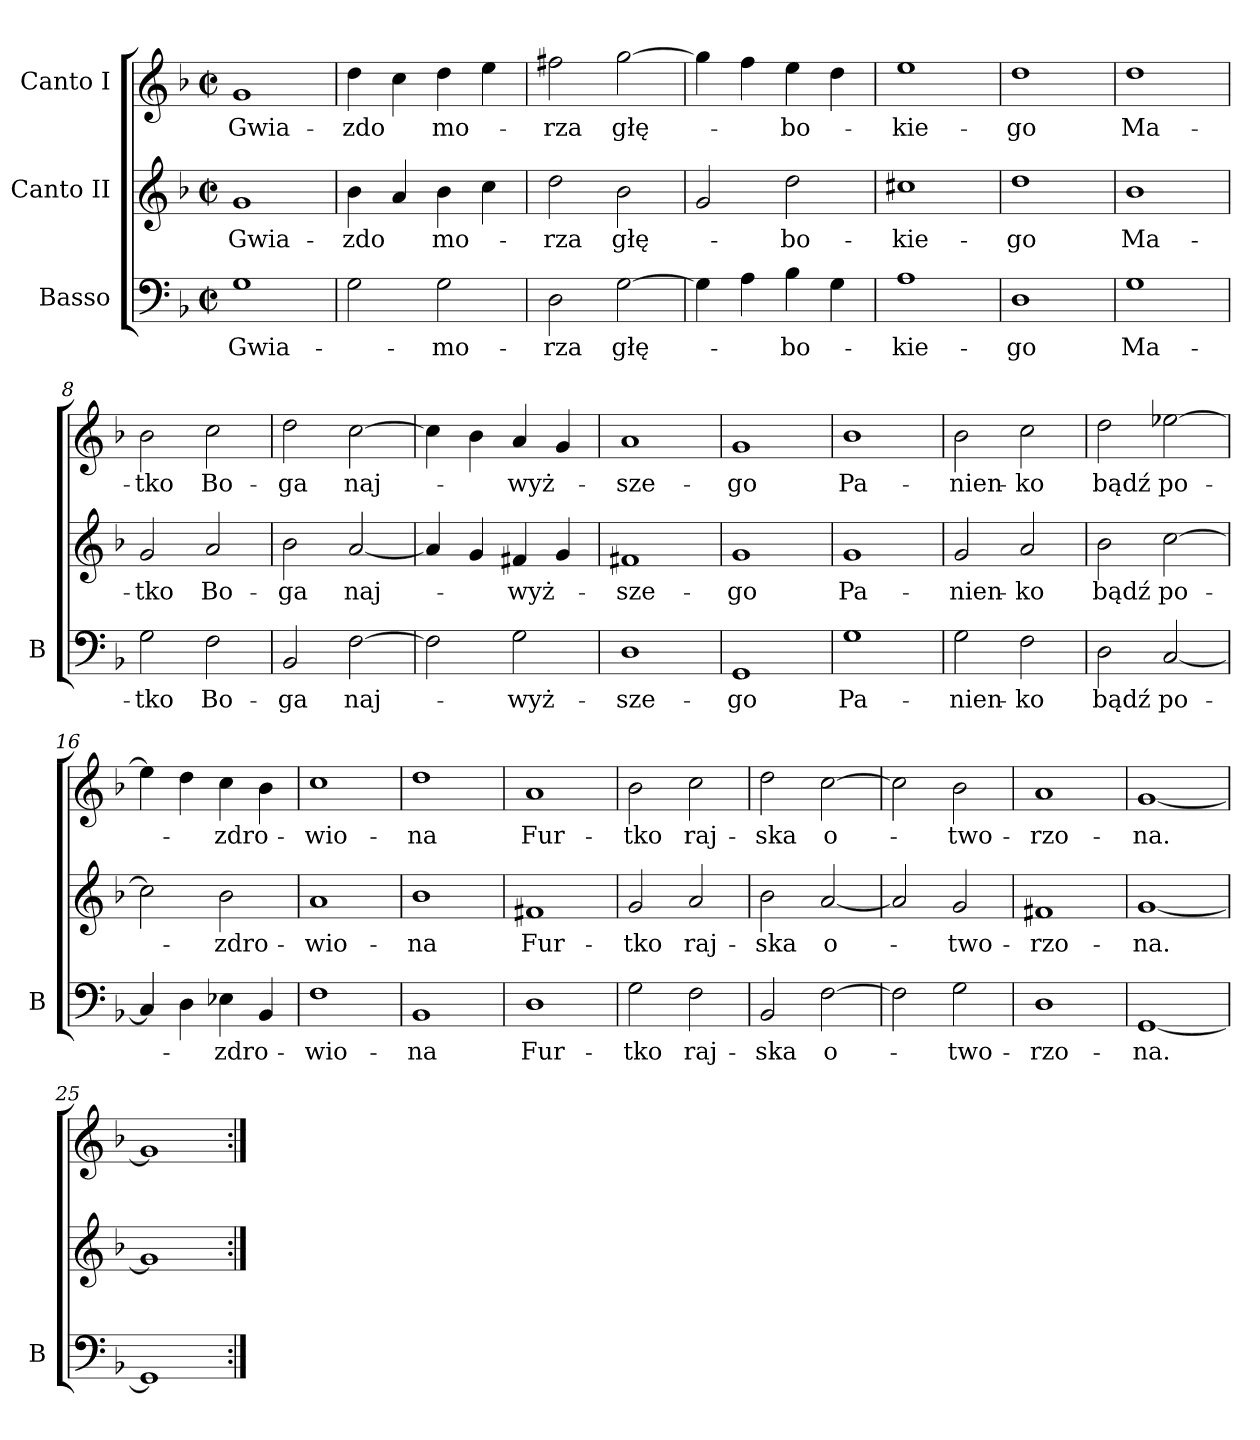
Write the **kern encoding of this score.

**kern	**text	**kern	**text	**kern	**text
*part3	*part3	*part2	*part2	*part1	*part1
*staff3	*staff3	*staff2	*staff2	*staff1	*staff1
*I"Basso	*	*I"Canto II	*	*I"Canto I	*
*I'B	*	*	*	*	*
*clefF4	*	*clefG2	*	*clefG2	*
*k[b-]	*	*k[b-]	*	*k[b-]	*
*M2/2	*	*M2/2	*	*M2/2	*
*met(c|)	*	*met(c|)	*	*met(c|)	*
=1	=1	=1	=1	=1	=1
1G	Gwia-	1g	Gwia-	1g	Gwia-
=2	=2	=2	=2	=2	=2
2G\	.	4b-\	-zdo	4dd\	-zdo
.	.	4a/	.	4cc\	.
2G\	mo-	4b-\	mo-	4dd\	mo-
.	.	4cc\	.	4ee\	.
=3	=3	=3	=3	=3	=3
2D\	-rza	2dd\	-rza	2ff#X\	-rza
[2G\	głę-	2b-\	głę-	[2gg\	głę-
=4	=4	=4	=4	=4	=4
4G\]	.	2g/	.	4gg\]	.
4A\	.	.	.	4ff\	.
4B-\	-bo-	2dd\	-bo-	4ee\	-bo-
4G\	.	.	.	4dd\	.
=5	=5	=5	=5	=5	=5
1A	-kie-	1cc#X	-kie-	1ee	-kie-
=6	=6	=6	=6	=6	=6
1D	-go	1dd	-go	1dd	-go
=7	=7	=7	=7	=7	=7
1G	Ma-	1b-	Ma-	1dd	Ma-
=8	=8	=8	=8	=8	=8
2G\	-tko	2g/	-tko	2b-\	-tko
2F\	Bo-	2a/	Bo-	2cc\	Bo-
=9	=9	=9	=9	=9	=9
2BB-/	-ga	2b-\	-ga	2dd\	-ga
[2F\	naj-	[2a/	naj-	[2cc\	naj-
=10	=10	=10	=10	=10	=10
2F\]	.	4a/]	.	4cc\]	.
.	.	4g/	.	4b-\	.
2G\	-wyż-	4f#X/	-wyż-	4a/	-wyż-
.	.	4g/	.	4g/	.
=11	=11	=11	=11	=11	=11
1D	-sze-	1f#X	-sze-	1a	-sze-
=12	=12	=12	=12	=12	=12
1GG	-go	1g	-go	1g	-go
=	=	=	=	=	=
1G	Pa-	1g	Pa-	1b-	Pa-
=14	=14	=14	=14	=14	=14
2G\	-nien-	2g/	-nien-	2b-\	-nien-
2F\	-ko	2a/	-ko	2cc\	-ko
=15	=15	=15	=15	=15	=15
2D\	bądź	2b-\	bądź	2dd\	bądź
[2C/	po-	[2cc\	po-	[2ee-X\	po-
=16	=16	=16	=16	=16	=16
4C/]	.	2cc\]	.	4ee-\]	.
4D\	.	.	.	4dd\	.
4E-X\	-zdro-	2b-\	-zdro-	4cc\	-zdro-
4BB-/	.	.	.	4b-\	.
=17	=17	=17	=17	=17	=17
1F	-wio-	1a	-wio-	1cc	-wio-
=18	=18	=18	=18	=18	=18
1BB-	-na	1b-	-na	1dd	-na
=19	=19	=19	=19	=19	=19
1D	Fur-	1f#X	Fur-	1a	Fur-
=20	=20	=20	=20	=20	=20
2G\	-tko	2g/	-tko	2b-\	-tko
2F\	raj-	2a/	raj-	2cc\	raj-
=21	=21	=21	=21	=21	=21
2BB-/	-ska	2b-\	-ska	2dd\	-ska
[2F\	o-	[2a/	o-	[2cc\	o-
=22	=22	=22	=22	=22	=22
2F\]	.	2a/]	.	2cc\]	.
2G\	-two-	2g/	-two-	2b-\	-two-
=23	=23	=23	=23	=23	=23
1D	-rzo-	1f#X	-rzo-	1a	-rzo-
=24	=24	=24	=24	=24	=24
[1GG	-na.	[1g	-na.	[1g	-na.
=25	=25	=25	=25	=25	=25
1GG]	.	1g]	.	1g]	.
=:|!	=:|!	=:|!	=:|!	=:|!	=:|!
*-	*-	*-	*-	*-	*-
